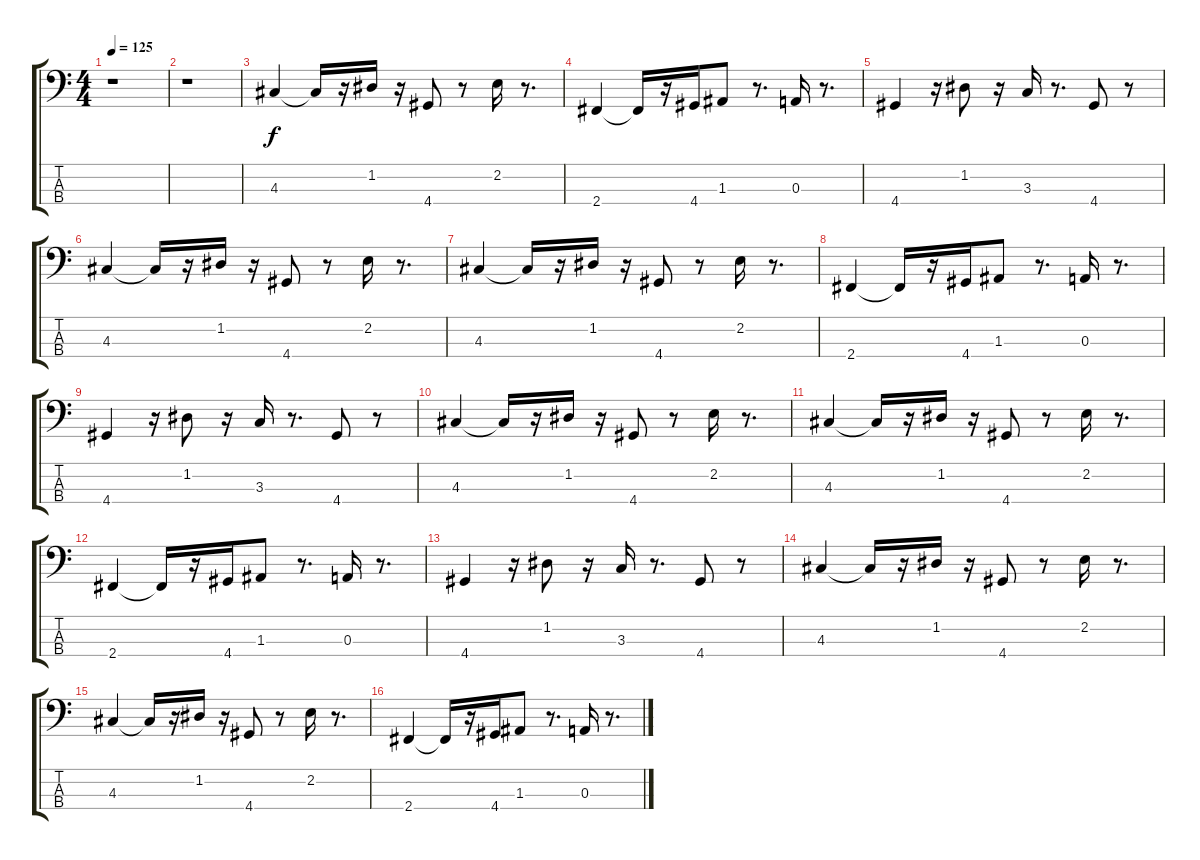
\track "" {instrument electricbassfinger}
\staff {score tabs}
\tuning (G2 D2 A1 E1) {hide}
\ts (4 4)
\tempo 125
\clef f4
\ks c
r.1{dy f} |
r.1 |
4.3.4 4.3{t}.16 r.16 1.2.16 r.16 4.4.8 r.8 2.2.16 r.8{d} |
2.4.4 2.4{t}.16 r.16 4.4.16 1.3.8 r.8{d} 0.3.16 r.8{d} |
4.4.4 r.16 1.2.8 r.16 3.3.16 r.8{d} 4.4.8 r.8 |
4.3.4 4.3{t}.16 r.16 1.2.16 r.16 4.4.8 r.8 2.2.16 r.8{d} |
4.3.4 4.3{t}.16 r.16 1.2.16 r.16 4.4.8 r.8 2.2.16 r.8{d} |
2.4.4 2.4{t}.16 r.16 4.4.16 1.3.8 r.8{d} 0.3.16 r.8{d} |
4.4.4 r.16 1.2.8 r.16 3.3.16 r.8{d} 4.4.8 r.8 |
4.3.4 4.3{t}.16 r.16 1.2.16 r.16 4.4.8 r.8 2.2.16 r.8{d} |
4.3.4 4.3{t}.16 r.16 1.2.16 r.16 4.4.8 r.8 2.2.16 r.8{d} |
2.4.4 2.4{t}.16 r.16 4.4.16 1.3.8 r.8{d} 0.3.16 r.8{d} |
4.4.4 r.16 1.2.8 r.16 3.3.16 r.8{d} 4.4.8 r.8 |
4.3.4 4.3{t}.16 r.16 1.2.16 r.16 4.4.8 r.8 2.2.16 r.8{d} |
4.3.4 4.3{t}.16 r.16 1.2.16 r.16 4.4.8 r.8 2.2.16 r.8{d} |
2.4.4 2.4{t}.16 r.16 4.4.16 1.3.8 r.8{d} 0.3.16 r.8{d}
